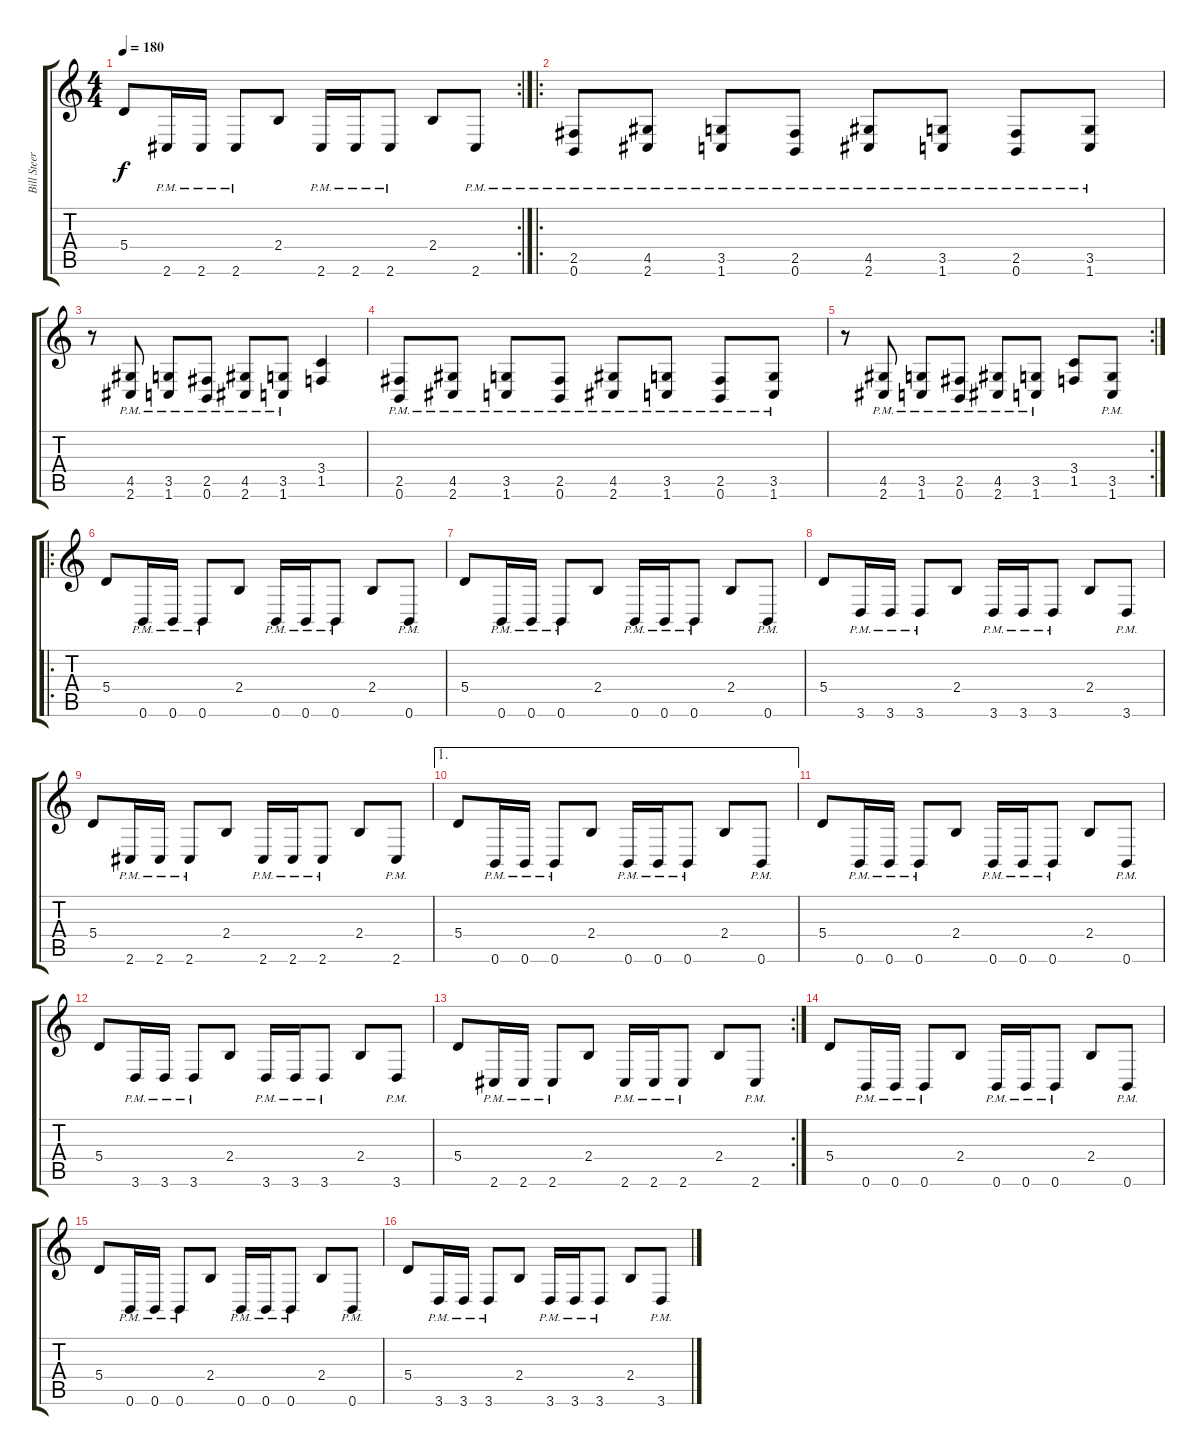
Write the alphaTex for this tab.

\track ("Bill Steer" "Bill Steer") {instrument distortionguitar}
\staff {score tabs}
\tuning (B3 Gb3 D3 A2 E2 B1) {hide}
\rc 2
\ts (4 4)
\tempo 180
\clef g2
\ks c
5.4.8{dy f} 2.6{pm}.16 2.6{pm}.16 2.6{pm}.8 2.4.8 2.6{pm}.16 2.6{pm}.16 2.6{pm}.8 2.4.8 2.6{pm}.8 |
\ro
(2.5{pm} 0.6{pm}).8 (4.5{pm} 2.6{pm}).8 (3.5{pm} 1.6{pm}).8 (2.5{pm} 0.6{pm}).8 (4.5{pm} 2.6{pm}).8 (3.5{pm} 1.6{pm}).8 (2.5{pm} 0.6{pm}).8 (3.5{pm} 1.6{pm}).8 |
r.8 (4.5{pm} 2.6{pm}).8 (3.5{pm} 1.6{pm}).8 (2.5{pm} 0.6{pm}).8 (4.5{pm} 2.6{pm}).8 (3.5{pm} 1.6{pm}).8 (3.4 1.5).4 |
(2.5{pm} 0.6{pm}).8 (4.5{pm} 2.6{pm}).8 (3.5{pm} 1.6{pm}).8 (2.5{pm} 0.6{pm}).8 (4.5{pm} 2.6{pm}).8 (3.5{pm} 1.6{pm}).8 (2.5{pm} 0.6{pm}).8 (3.5{pm} 1.6{pm}).8 |
\rc 2
r.8 (4.5{pm} 2.6{pm}).8 (3.5{pm} 1.6{pm}).8 (2.5{pm} 0.6{pm}).8 (4.5{pm} 2.6{pm}).8 (3.5{pm} 1.6{pm}).8 (3.4 1.5).8 (3.5{pm} 1.6{pm}).8 |
\ro
5.4.8 0.6{pm}.16 0.6{pm}.16 0.6{pm}.8 2.4.8 0.6{pm}.16 0.6{pm}.16 0.6{pm}.8 2.4.8 0.6{pm}.8 |
5.4.8 0.6{pm}.16 0.6{pm}.16 0.6{pm}.8 2.4.8 0.6{pm}.16 0.6{pm}.16 0.6{pm}.8 2.4.8 0.6{pm}.8 |
5.4.8 3.6{pm}.16 3.6{pm}.16 3.6{pm}.8 2.4.8 3.6{pm}.16 3.6{pm}.16 3.6{pm}.8 2.4.8 3.6{pm}.8 |
5.4.8 2.6{pm}.16 2.6{pm}.16 2.6{pm}.8 2.4.8 2.6{pm}.16 2.6{pm}.16 2.6{pm}.8 2.4.8 2.6{pm}.8 |
\ae 1
5.4.8 0.6{pm}.16 0.6{pm}.16 0.6{pm}.8 2.4.8 0.6{pm}.16 0.6{pm}.16 0.6{pm}.8 2.4.8 0.6{pm}.8 |
5.4.8 0.6{pm}.16 0.6{pm}.16 0.6{pm}.8 2.4.8 0.6{pm}.16 0.6{pm}.16 0.6{pm}.8 2.4.8 0.6{pm}.8 |
5.4.8 3.6{pm}.16 3.6{pm}.16 3.6{pm}.8 2.4.8 3.6{pm}.16 3.6{pm}.16 3.6{pm}.8 2.4.8 3.6{pm}.8 |
\rc 2
5.4.8 2.6{pm}.16 2.6{pm}.16 2.6{pm}.8 2.4.8 2.6{pm}.16 2.6{pm}.16 2.6{pm}.8 2.4.8 2.6{pm}.8 |
5.4.8 0.6{pm}.16 0.6{pm}.16 0.6{pm}.8 2.4.8 0.6{pm}.16 0.6{pm}.16 0.6{pm}.8 2.4.8 0.6{pm}.8 |
5.4.8 0.6{pm}.16 0.6{pm}.16 0.6{pm}.8 2.4.8 0.6{pm}.16 0.6{pm}.16 0.6{pm}.8 2.4.8 0.6{pm}.8 |
5.4.8 3.6{pm}.16 3.6{pm}.16 3.6{pm}.8 2.4.8 3.6{pm}.16 3.6{pm}.16 3.6{pm}.8 2.4.8 3.6{pm}.8
